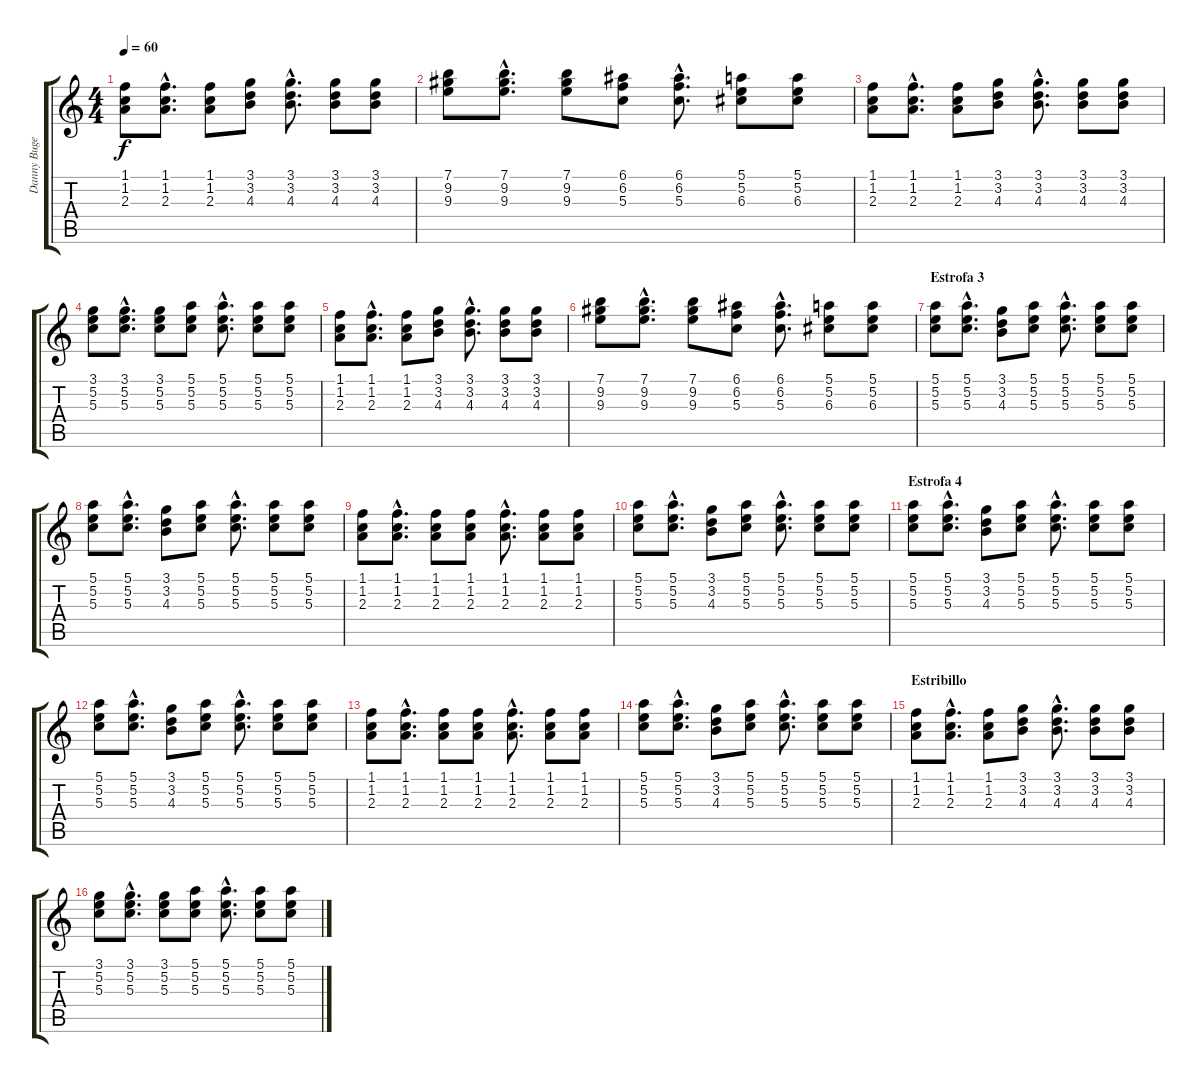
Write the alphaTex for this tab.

\track ("Danny Bugeja" "Danny Buge") {instrument distortionguitar}
\staff {score tabs}
\tuning (E4 B3 G3 D3 A2 E2) {hide}
\ts (4 4)
\tempo 60
\clef g2
\ks c
(1.1 1.2 2.3).8{dy f} (1.1{hac} 1.2{hac} 2.3{hac}).8{d} (1.1 1.2 2.3).8 (3.1 3.2 4.3).8 (3.1{hac} 3.2{hac} 4.3{hac}).8{d} (3.1 3.2 4.3).8 (3.1 3.2 4.3).8 |
(7.1 9.2 9.3).8 (7.1{hac} 9.2{hac} 9.3{hac}).8{d} (7.1 9.2 9.3).8 (6.1 6.2 5.3).8 (6.1{hac} 6.2{hac} 5.3{hac}).8{d} (5.1 5.2 6.3).8 (5.1 5.2 6.3).8 |
(1.1 1.2 2.3).8 (1.1{hac} 1.2{hac} 2.3{hac}).8{d} (1.1 1.2 2.3).8 (3.1 3.2 4.3).8 (3.1{hac} 3.2{hac} 4.3{hac}).8{d} (3.1 3.2 4.3).8 (3.1 3.2 4.3).8 |
(3.1 5.2 5.3).8 (3.1{hac} 5.2{hac} 5.3{hac}).8{d} (3.1 5.2 5.3).8 (5.1 5.2 5.3).8 (5.1{hac} 5.2{hac} 5.3{hac}).8{d} (5.1 5.2 5.3).8 (5.1 5.2 5.3).8 |
(1.1 1.2 2.3).8 (1.1{hac} 1.2{hac} 2.3{hac}).8{d} (1.1 1.2 2.3).8 (3.1 3.2 4.3).8 (3.1{hac} 3.2{hac} 4.3{hac}).8{d} (3.1 3.2 4.3).8 (3.1 3.2 4.3).8 |
(7.1 9.2 9.3).8 (7.1{hac} 9.2{hac} 9.3{hac}).8{d} (7.1 9.2 9.3).8 (6.1 6.2 5.3).8 (6.1{hac} 6.2{hac} 5.3{hac}).8{d} (5.1 5.2 6.3).8 (5.1 5.2 6.3).8 |
\section ("" "Estrofa 3")
(5.1 5.2 5.3).8 (5.1{hac} 5.2{hac} 5.3{hac}).8{d} (3.1 3.2 4.3).8 (5.1 5.2 5.3).8 (5.1{hac} 5.2{hac} 5.3{hac}).8{d} (5.1 5.2 5.3).8 (5.1 5.2 5.3).8 |
(5.1 5.2 5.3).8 (5.1{hac} 5.2{hac} 5.3{hac}).8{d} (3.1 3.2 4.3).8 (5.1 5.2 5.3).8 (5.1{hac} 5.2{hac} 5.3{hac}).8{d} (5.1 5.2 5.3).8 (5.1 5.2 5.3).8 |
(1.1 1.2 2.3).8 (1.1{hac} 1.2{hac} 2.3{hac}).8{d} (1.1 1.2 2.3).8 (1.1 1.2 2.3).8 (1.1{hac} 1.2{hac} 2.3{hac}).8{d} (1.1 1.2 2.3).8 (1.1 1.2 2.3).8 |
(5.1 5.2 5.3).8 (5.1{hac} 5.2{hac} 5.3{hac}).8{d} (3.1 3.2 4.3).8 (5.1 5.2 5.3).8 (5.1{hac} 5.2{hac} 5.3{hac}).8{d} (5.1 5.2 5.3).8 (5.1 5.2 5.3).8 |
\section ("" "Estrofa 4")
(5.1 5.2 5.3).8 (5.1{hac} 5.2{hac} 5.3{hac}).8{d} (3.1 3.2 4.3).8 (5.1 5.2 5.3).8 (5.1{hac} 5.2{hac} 5.3{hac}).8{d} (5.1 5.2 5.3).8 (5.1 5.2 5.3).8 |
(5.1 5.2 5.3).8 (5.1{hac} 5.2{hac} 5.3{hac}).8{d} (3.1 3.2 4.3).8 (5.1 5.2 5.3).8 (5.1{hac} 5.2{hac} 5.3{hac}).8{d} (5.1 5.2 5.3).8 (5.1 5.2 5.3).8 |
(1.1 1.2 2.3).8 (1.1{hac} 1.2{hac} 2.3{hac}).8{d} (1.1 1.2 2.3).8 (1.1 1.2 2.3).8 (1.1{hac} 1.2{hac} 2.3{hac}).8{d} (1.1 1.2 2.3).8 (1.1 1.2 2.3).8 |
(5.1 5.2 5.3).8 (5.1{hac} 5.2{hac} 5.3{hac}).8{d} (3.1 3.2 4.3).8 (5.1 5.2 5.3).8 (5.1{hac} 5.2{hac} 5.3{hac}).8{d} (5.1 5.2 5.3).8 (5.1 5.2 5.3).8 |
\section ("" "Estribillo")
(1.1 1.2 2.3).8 (1.1{hac} 1.2{hac} 2.3{hac}).8{d} (1.1 1.2 2.3).8 (3.1 3.2 4.3).8 (3.1{hac} 3.2{hac} 4.3{hac}).8{d} (3.1 3.2 4.3).8 (3.1 3.2 4.3).8 |
(3.1 5.2 5.3).8 (3.1{hac} 5.2{hac} 5.3{hac}).8{d} (3.1 5.2 5.3).8 (5.1 5.2 5.3).8 (5.1{hac} 5.2{hac} 5.3{hac}).8{d} (5.1 5.2 5.3).8 (5.1 5.2 5.3).8
